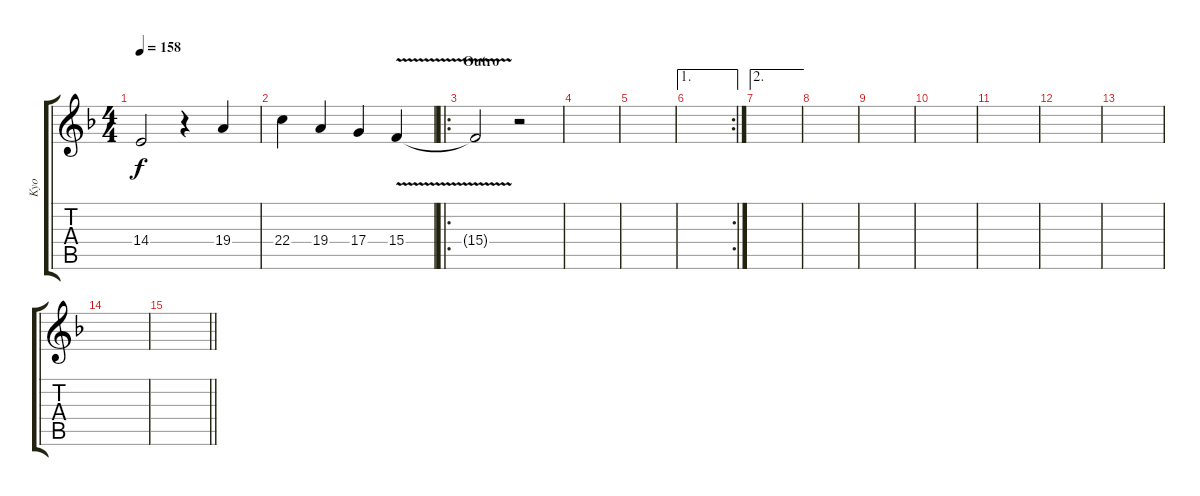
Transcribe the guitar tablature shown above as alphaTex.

\track ("Kyo" "Kyo") {instrument sopranosax}
\staff {score tabs}
\tuning (E4 B3 G3 D3 A2 E2) {hide}
\ts (4 4)
\tempo 158
\clef g2
\ks f
14.4{t}.2{dy f} r.4 19.4.4 |
22.4.4 19.4.4 17.4.4 15.4{v}.4 |
\ro
\section ("" "Outro")
15.4{t}.2 r.2 |
|
|
\ae 1
\rc 2
|
\ae 2
|
|
|
|
|
|
|
|
\barLineRight lightlight
